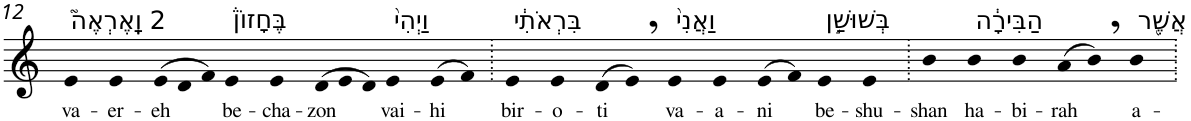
**kern	**text
*part1	*part1
*staff1	*staff1
*I"Piano	*
*I'Pno	*
!!LO:PB:g=z
*clefG2	*
*k[]	*
=12	=12
!LO:TX:a:t=2 וָֽאֶרְאֶה֮	!
!	!LO:LY:b
4e	va-
!	!LO:LY:b
4e	-er-
*Xtuplet	*
!	!LO:LY:b
(>12e	-eh
12d	.
12f)	.
!LO:TX:a:t=בֶּחָזוֹן֒	!
!	!LO:LY:b
4e	be-
!	!LO:LY:b
4e	-cha-
!	!LO:LY:b
(>12d	-zon
12e	.
12d)	.
!LO:TX:a:t=וַיְהִי֙	!
!	!LO:LY:b
4e	vai-
!	!LO:LY:b
(>8e	-hi
8f)	.
=13.	=13.
!LO:TX:a:t=בִּרְאֹתִ֔י	!
!	!LO:LY:b
4e	bir-
!	!LO:LY:b
4e	-o-
!	!LO:LY:b
(>8d	-ti
8e,)	.
!LO:TX:a:t=וַאֲנִי֙	!
!	!LO:LY:b
4e	va-
!	!LO:LY:b
4e	-a-
!	!LO:LY:b
(>8e	-ni
8f)	.
!LO:TX:a:t=בְּשׁוּשַׁ֣ן	!
!	!LO:LY:b
4e	be-
!	!LO:LY:b
4e	-shu-
=14.	=14.
!	!LO:LY:b
4b	-shan
!LO:TX:a:t=הַבִּירָ֔ה	!
!	!LO:LY:b
4b	ha-
!	!LO:LY:b
4b	-bi-
!	!LO:LY:b
(>8a	-rah
8b,)	.
!LO:TX:a:t=אֲשֶׁ֖ר	!
!	!LO:LY:b
4b	a-
=.	=.
*-	*-
